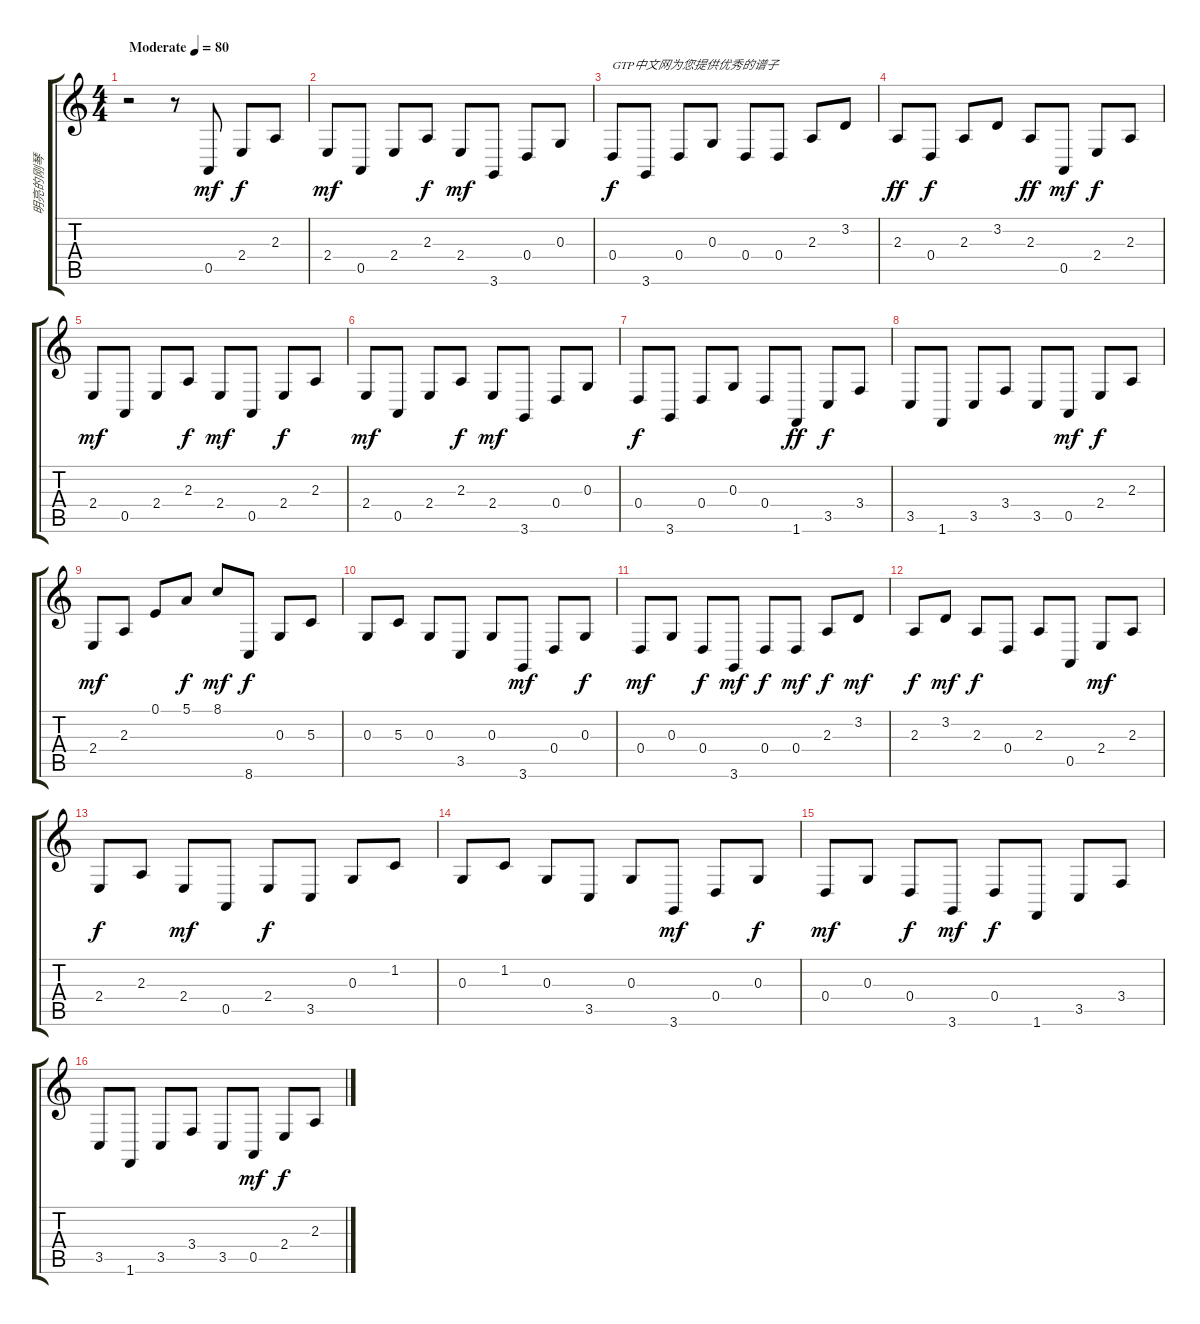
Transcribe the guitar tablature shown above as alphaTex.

\track ("明亮的刚琴 " "明亮的刚琴 ") {instrument brightacousticpiano}
\staff {score tabs}
\tuning (E4 B3 G3 D3 A2 E2) {hide}
\ts (4 4)
\tempo (80 "Moderate")
\clef g2
\ks c
r.2{dy mf instrument brightacousticpiano} r.8 0.5.8 2.4.8{dy f} 2.3.8 |
2.4.8{dy mf} 0.5.8 2.4.8 2.3.8{dy f} 2.4.8{dy mf} 3.6.8 0.4.8 0.3.8 |
0.4.8{txt "GTP中文网为您提供优秀的谱子" dy f} 3.6.8 0.4.8 0.3.8 0.4.8 0.4.8 2.3.8 3.2.8 |
2.3.8{dy ff} 0.4.8{dy f} 2.3.8 3.2.8 2.3.8{dy ff} 0.5.8{dy mf} 2.4.8{dy f} 2.3.8 |
2.4.8{dy mf} 0.5.8 2.4.8 2.3.8{dy f} 2.4.8{dy mf} 0.5.8 2.4.8{dy f} 2.3.8 |
2.4.8{dy mf} 0.5.8 2.4.8 2.3.8{dy f} 2.4.8{dy mf} 3.6.8 0.4.8 0.3.8 |
0.4.8{dy f} 3.6.8 0.4.8 0.3.8 0.4.8 1.6.8{dy ff} 3.5.8{dy f} 3.4.8 |
3.5.8 1.6.8 3.5.8 3.4.8 3.5.8 0.5.8{dy mf} 2.4.8{dy f} 2.3.8 |
2.4.8{dy mf} 2.3.8 0.1.8 5.1.8{dy f} 8.1.8{dy mf} 8.6.8{dy f} 0.3.8 5.3.8 |
0.3.8 5.3.8 0.3.8 3.5.8 0.3.8 3.6.8{dy mf} 0.4.8 0.3.8{dy f} |
0.4.8{dy mf} 0.3.8 0.4.8{dy f} 3.6.8{dy mf} 0.4.8{dy f} 0.4.8{dy mf} 2.3.8{dy f} 3.2.8{dy mf} |
2.3.8{dy f} 3.2.8{dy mf} 2.3.8{dy f} 0.4.8 2.3.8 0.5.8 2.4.8{dy mf} 2.3.8 |
2.4.8{dy f} 2.3.8 2.4.8{dy mf} 0.5.8 2.4.8{dy f} 3.5.8 0.3.8 1.2.8 |
0.3.8 1.2.8 0.3.8 3.5.8 0.3.8 3.6.8{dy mf} 0.4.8 0.3.8{dy f} |
0.4.8{dy mf} 0.3.8 0.4.8{dy f} 3.6.8{dy mf} 0.4.8{dy f} 1.6.8 3.5.8 3.4.8 |
3.5.8 1.6.8 3.5.8 3.4.8 3.5.8 0.5.8{dy mf} 2.4.8{dy f} 2.3.8
